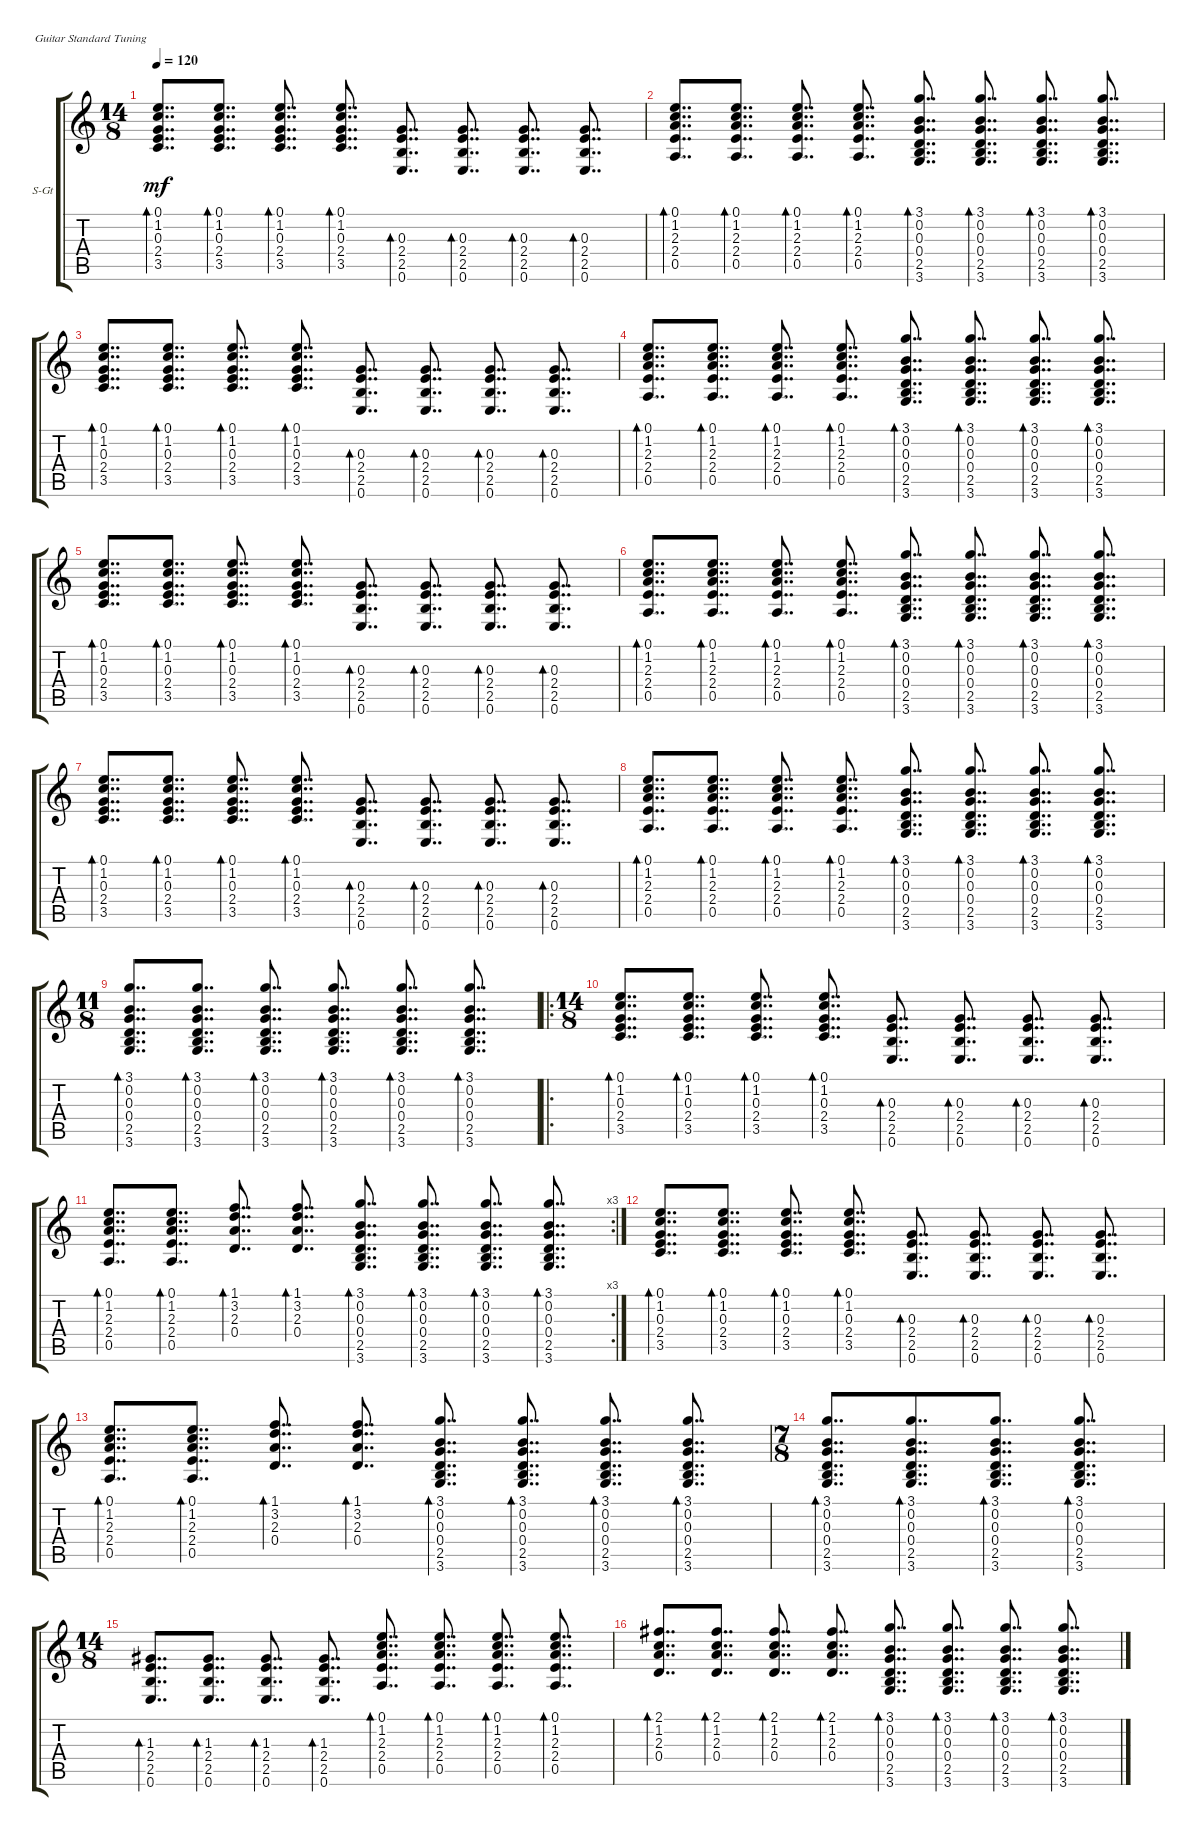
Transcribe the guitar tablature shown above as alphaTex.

\defaultSystemsLayout 4
\bracketExtendMode groupsimilarinstruments
\firstSystemTrackNameOrientation horizontal
\otherSystemsTrackNameOrientation horizontal
\track ("Steel Guitar" "S-Gt") {instrument acousticguitarsteel}
\staff {score tabs}
\tuning (E4 B3 G3 D3 A2 E2)
\ts (14 8)
\tempo 120
\clef g2
\ks c
(3.5 2.4 0.3 1.2 0.1).8{dd bd 36 dy mf} (3.5 2.4 0.3 1.2 0.1).8{dd bd 36} (3.5 2.4 0.3 1.2 0.1).8{dd bd 36} (3.5 2.4 0.3 1.2 0.1).8{dd bd 36} (0.6 2.5 2.4 0.3).8{dd bd 35} (0.6 2.5 2.4 0.3).8{dd bd 35} (0.6 2.5 2.4 0.3).8{dd bd 35} (0.6 2.5 2.4 0.3).8{dd bd 35} |
(0.5 2.4 2.3 1.2 0.1).8{dd bd 37} (0.5 2.4 2.3 1.2 0.1).8{dd bd 37} (0.5 2.4 2.3 1.2 0.1).8{dd bd 37} (0.5 2.4 2.3 1.2 0.1).8{dd bd 37} (3.6 2.5 0.4 0.3 0.2 3.1).8{dd bd 34} (3.6 2.5 0.4 0.3 0.2 3.1).8{dd bd 34} (3.6 2.5 0.4 0.3 0.2 3.1).8{dd bd 34} (3.6 2.5 0.4 0.3 0.2 3.1).8{dd bd 34} |
(3.5 2.4 0.3 1.2 0.1).8{dd bd 36} (3.5 2.4 0.3 1.2 0.1).8{dd bd 36} (3.5 2.4 0.3 1.2 0.1).8{dd bd 36} (3.5 2.4 0.3 1.2 0.1).8{dd bd 36} (0.6 2.5 2.4 0.3).8{dd bd 35} (0.6 2.5 2.4 0.3).8{dd bd 35} (0.6 2.5 2.4 0.3).8{dd bd 35} (0.6 2.5 2.4 0.3).8{dd bd 35} |
(0.5 2.4 2.3 1.2 0.1).8{dd bd 37} (0.5 2.4 2.3 1.2 0.1).8{dd bd 37} (0.5 2.4 2.3 1.2 0.1).8{dd bd 37} (0.5 2.4 2.3 1.2 0.1).8{dd bd 37} (3.6 2.5 0.4 0.3 0.2 3.1).8{dd bd 34} (3.6 2.5 0.4 0.3 0.2 3.1).8{dd bd 34} (3.6 2.5 0.4 0.3 0.2 3.1).8{dd bd 34} (3.6 2.5 0.4 0.3 0.2 3.1).8{dd bd 34} |
(3.5 2.4 0.3 1.2 0.1).8{dd bd 36} (3.5 2.4 0.3 1.2 0.1).8{dd bd 36} (3.5 2.4 0.3 1.2 0.1).8{dd bd 36} (3.5 2.4 0.3 1.2 0.1).8{dd bd 36} (0.6 2.5 2.4 0.3).8{dd bd 35} (0.6 2.5 2.4 0.3).8{dd bd 35} (0.6 2.5 2.4 0.3).8{dd bd 35} (0.6 2.5 2.4 0.3).8{dd bd 35} |
(0.5 2.4 2.3 1.2 0.1).8{dd bd 37} (0.5 2.4 2.3 1.2 0.1).8{dd bd 37} (0.5 2.4 2.3 1.2 0.1).8{dd bd 37} (0.5 2.4 2.3 1.2 0.1).8{dd bd 37} (3.6 2.5 0.4 0.3 0.2 3.1).8{dd bd 34} (3.6 2.5 0.4 0.3 0.2 3.1).8{dd bd 34} (3.6 2.5 0.4 0.3 0.2 3.1).8{dd bd 34} (3.6 2.5 0.4 0.3 0.2 3.1).8{dd bd 34} |
(3.5 2.4 0.3 1.2 0.1).8{dd bd 36} (3.5 2.4 0.3 1.2 0.1).8{dd bd 36} (3.5 2.4 0.3 1.2 0.1).8{dd bd 36} (3.5 2.4 0.3 1.2 0.1).8{dd bd 36} (0.6 2.5 2.4 0.3).8{dd bd 35} (0.6 2.5 2.4 0.3).8{dd bd 35} (0.6 2.5 2.4 0.3).8{dd bd 35} (0.6 2.5 2.4 0.3).8{dd bd 35} |
(0.5 2.4 2.3 1.2 0.1).8{dd bd 37} (0.5 2.4 2.3 1.2 0.1).8{dd bd 37} (0.5 2.4 2.3 1.2 0.1).8{dd bd 37} (0.5 2.4 2.3 1.2 0.1).8{dd bd 37} (3.6 2.5 0.4 0.3 0.2 3.1).8{dd bd 34} (3.6 2.5 0.4 0.3 0.2 3.1).8{dd bd 34} (3.6 2.5 0.4 0.3 0.2 3.1).8{dd bd 34} (3.6 2.5 0.4 0.3 0.2 3.1).8{dd bd 34} |
\ts (11 8)
(3.6 2.5 0.4 0.3 0.2 3.1).8{dd bd 34} (3.6 2.5 0.4 0.3 0.2 3.1).8{dd bd 34} (3.6 2.5 0.4 0.3 0.2 3.1).8{dd bd 34} (3.6 2.5 0.4 0.3 0.2 3.1).8{dd bd 34} (3.6 2.5 0.4 0.3 0.2 3.1).8{dd bd 34} (3.6 2.5 0.4 0.3 0.2 3.1).8{dd bd 34} |
\ro
\ts (14 8)
(3.5 2.4 0.3 1.2 0.1).8{dd bd 36} (3.5 2.4 0.3 1.2 0.1).8{dd bd 36} (3.5 2.4 0.3 1.2 0.1).8{dd bd 36} (3.5 2.4 0.3 1.2 0.1).8{dd bd 36} (0.6 2.5 2.4 0.3).8{dd bd 35} (0.6 2.5 2.4 0.3).8{dd bd 35} (0.6 2.5 2.4 0.3).8{dd bd 35} (0.6 2.5 2.4 0.3).8{dd bd 35} |
\rc 3
(0.5 2.4 2.3 1.2 0.1).8{dd bd 37} (0.5 2.4 2.3 1.2 0.1).8{dd bd 37} (0.4 2.3 3.2 1.1).8{dd bd 36} (0.4 2.3 3.2 1.1).8{dd bd 36} (3.6 2.5 0.4 0.3 0.2 3.1).8{dd bd 34} (3.6 2.5 0.4 0.3 0.2 3.1).8{dd bd 34} (3.6 2.5 0.4 0.3 0.2 3.1).8{dd bd 34} (3.6 2.5 0.4 0.3 0.2 3.1).8{dd bd 34} |
(3.5 2.4 0.3 1.2 0.1).8{dd bd 36} (3.5 2.4 0.3 1.2 0.1).8{dd bd 36} (3.5 2.4 0.3 1.2 0.1).8{dd bd 36} (3.5 2.4 0.3 1.2 0.1).8{dd bd 36} (0.6 2.5 2.4 0.3).8{dd bd 35} (0.6 2.5 2.4 0.3).8{dd bd 35} (0.6 2.5 2.4 0.3).8{dd bd 35} (0.6 2.5 2.4 0.3).8{dd bd 35} |
(0.5 2.4 2.3 1.2 0.1).8{dd bd 37} (0.5 2.4 2.3 1.2 0.1).8{dd bd 37} (0.4 2.3 3.2 1.1).8{dd bd 36} (0.4 2.3 3.2 1.1).8{dd bd 36} (3.6 2.5 0.4 0.3 0.2 3.1).8{dd bd 34} (3.6 2.5 0.4 0.3 0.2 3.1).8{dd bd 34} (3.6 2.5 0.4 0.3 0.2 3.1).8{dd bd 34} (3.6 2.5 0.4 0.3 0.2 3.1).8{dd bd 34} |
\ts (7 8)
(3.6 2.5 0.4 0.3 0.2 3.1).8{dd bd 34} (3.6 2.5 0.4 0.3 0.2 3.1).8{dd bd 34} (3.6 2.5 0.4 0.3 0.2 3.1).8{dd bd 34} (3.6 2.5 0.4 0.3 0.2 3.1).8{dd bd 34} |
\ts (14 8)
(0.6 2.5 2.4 1.3).8{dd bd 33} (0.6 2.5 2.4 1.3).8{dd bd 33} (0.6 2.5 2.4 1.3).8{dd bd 33} (0.6 2.5 2.4 1.3).8{dd bd 33} (0.5 2.4 2.3 1.2 0.1).8{dd bd 37} (0.5 2.4 2.3 1.2 0.1).8{dd bd 37} (0.5 2.4 2.3 1.2 0.1).8{dd bd 37} (0.5 2.4 2.3 1.2 0.1).8{dd bd 37} |
(0.4 2.3 1.2 2.1).8{dd bd 43} (0.4 2.3 1.2 2.1).8{dd bd 43} (0.4 2.3 1.2 2.1).8{dd bd 43} (0.4 2.3 1.2 2.1).8{dd bd 43} (3.6 2.5 0.4 0.3 0.2 3.1).8{dd bd 34} (3.6 2.5 0.4 0.3 0.2 3.1).8{dd bd 34} (3.6 2.5 0.4 0.3 0.2 3.1).8{dd bd 34} (3.6 2.5 0.4 0.3 0.2 3.1).8{dd bd 34}
